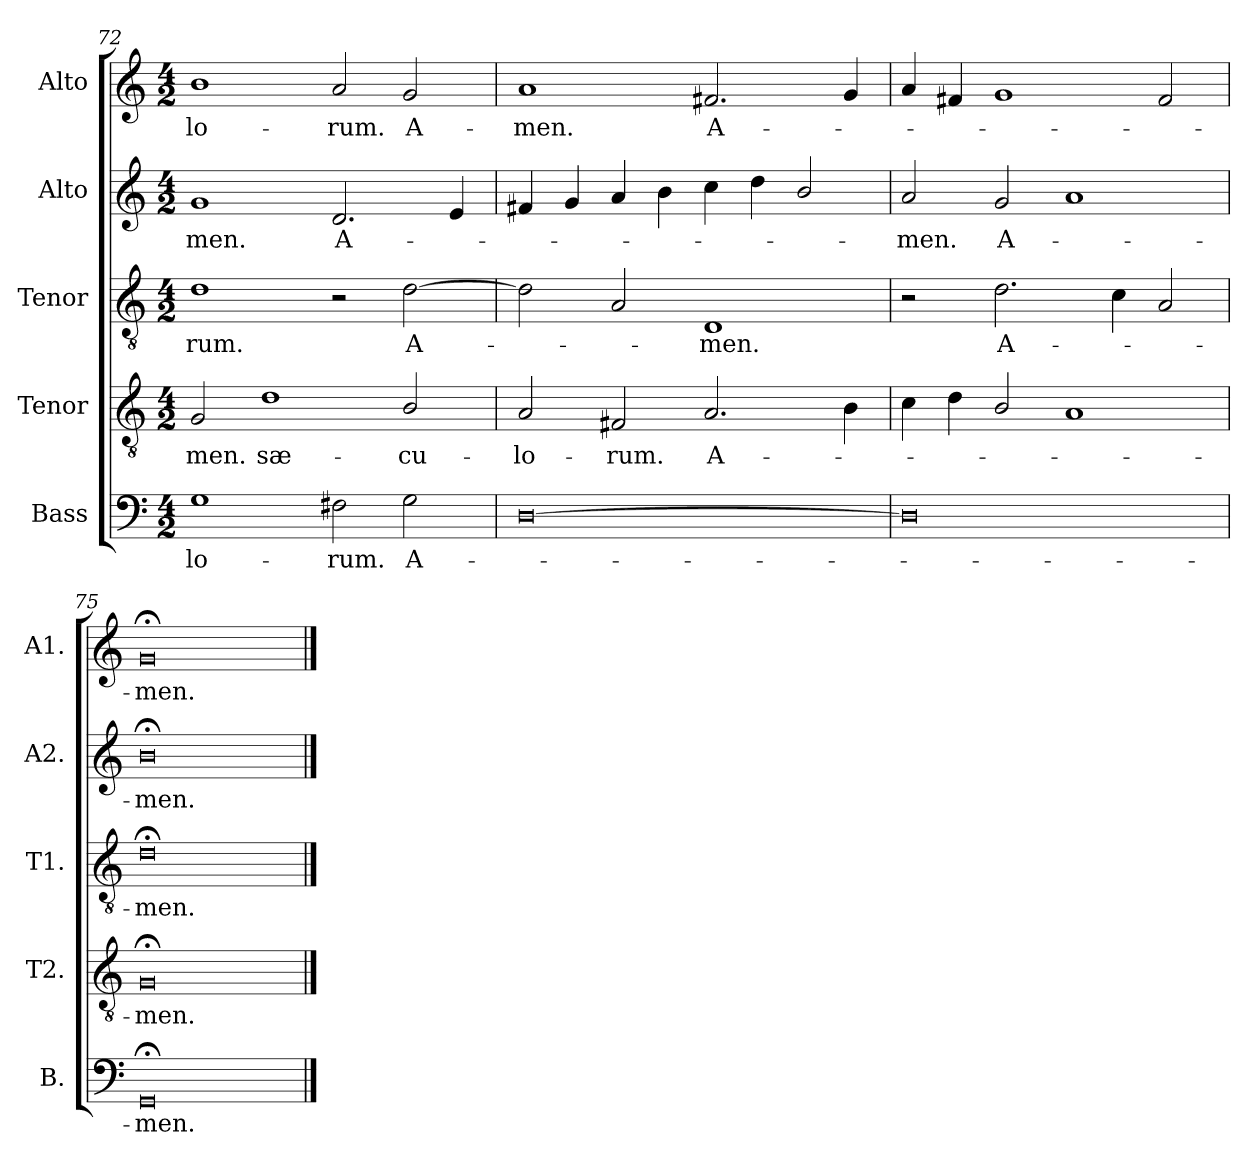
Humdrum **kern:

**kern	**text	**kern	**text	**kern	**text	**kern	**text	**kern	**text
*part5	*part5	*part4	*part4	*part3	*part3	*part2	*part2	*part1	*part1
*staff5	*staff5	*staff4	*staff4	*staff3	*staff3	*staff2	*staff2	*staff1	*staff1
*I"Bass	*	*I"Tenor	*	*I"Tenor	*	*I"Alto	*	*I"Alto	*
*I'B.	*	*I'T2.	*	*I'T1.	*	*I'A2.	*	*I'A1.	*
*clefF4	*	*clefGv2	*	*clefGv2	*	*clefG2	*	*clefG2	*
*	*	*ITrd7c12	*	*ITrd7c12	*	*	*	*	*
*k[]	*	*k[]	*	*k[]	*	*k[]	*	*k[]	*
*C:	*	*C:	*	*C:	*	*C:	*	*C:	*
*M4/2	*	*M4/2	*	*M4/2	*	*M4/2	*	*M4/2	*
=72	=72	=72	=72	=72	=72	=72	=72	=72	=72
!	!LO:LY:b:color=#000000	!	!	!	!	!	!	!	!
!	!	!	!LO:LY:b:color=#000000	!	!	!	!	!	!
!	!	!	!	!	!LO:LY:b:color=#000000	!	!	!	!
!	!	!	!	!	!	!	!LO:LY:b:color=#000000	!	!
!	!	!	!	!	!	!	!	!	!LO:LY:b:color=#000000
1Gi	-lo-	2GGi/	-men.	1Di	-rum.	1gi	-men.	1bi	-lo-
!	!	!	!LO:LY:b:color=#000000	!	!	!	!	!	!
.	.	1Di	sæ-	.	.	.	.	.	.
!	!LO:LY:b:color=#000000	!	!	!	!	!	!	!	!
!	!	!	!	!	!	!	!LO:LY:b:color=#000000	!	!
!	!	!	!	!	!	!	!	!	!LO:LY:b:color=#000000
2F#Xi\	-rum.	.	.	2r	.	2.di/	A-	2ai/	-rum.
!	!LO:LY:b:color=#000000	!	!	!	!	!	!	!	!
!	!	!	!LO:LY:b:color=#000000	!	!	!	!	!	!
!	!	!	!	!	!LO:LY:b:color=#000000	!	!	!	!
!	!	!	!	!	!	!	!	!	!LO:LY:b:color=#000000
2Gi\	A-	2BBi/	-cu-	[2Di\	A-	.	.	2gi/	A-
.	.	.	.	.	.	4ei/	.	.	.
=73	=73	=73	=73	=73	=73	=73	=73	=73	=73
!	!	!	!LO:LY:b:color=#000000	!	!	!	!	!	!
!	!	!	!	!	!	!	!	!	!LO:LY:b:color=#000000
[0Di	.	2AAi/	-lo-	2Di\]	.	4f#Xi/	.	1ai	-men.
.	.	.	.	.	.	4gi/	.	.	.
!	!	!	!LO:LY:b:color=#000000	!	!	!	!	!	!
.	.	2FF#Xi/	-rum.	2AAi/	.	4ai/	.	.	.
.	.	.	.	.	.	4bi\	.	.	.
!	!	!	!LO:LY:b:color=#000000	!	!	!	!	!	!
!	!	!	!	!	!LO:LY:b:color=#000000	!	!	!	!
!	!	!	!	!	!	!	!	!	!LO:LY:b:color=#000000
.	.	2.AAi/	A-	1DDi	-men.	4cci\	.	2.f#Xi/	A-
.	.	.	.	.	.	4ddi\	.	.	.
.	.	.	.	.	.	2bi/	.	.	.
.	.	4BBi\	.	.	.	.	.	4gi/	.
=74	=74	=74	=74	=74	=74	=74	=74	=74	=74
!	!	!	!	!	!	!	!LO:LY:b:color=#000000	!	!
0Di]	.	4Ci\	.	2r	.	2ai/	-men.	4ai/	.
.	.	4Di\	.	.	.	.	.	4f#Xi/	.
!	!	!	!	!	!LO:LY:b:color=#000000	!	!	!	!
!	!	!	!	!	!	!	!LO:LY:b:color=#000000	!	!
.	.	2BBi/	.	2.Di\	A-	2gi/	A-	1gi	.
.	.	1AAi	.	.	.	1ai	.	.	.
.	.	.	.	4Ci\	.	.	.	.	.
.	.	.	.	2AAi/	.	.	.	2f#i/	.
=75	=75	=75	=75	=75	=75	=75	=75	=75	=75
!	!LO:LY:b:color=#000000	!	!	!	!	!	!	!	!
!	!	!	!LO:LY:b:color=#000000	!	!	!	!	!	!
!	!	!	!	!	!LO:LY:b:color=#000000	!	!	!	!
!	!	!	!	!	!	!	!LO:LY:b:color=#000000	!	!
!	!	!	!	!	!	!	!	!	!LO:LY:b:color=#000000
0GG;i	-men.	0GG;i	-men.	0D;i	-men.	0b;i	-men.	0g;i	-men.
==	==	==	==	==	==	==	==	==	==
*-	*-	*-	*-	*-	*-	*-	*-	*-	*-
